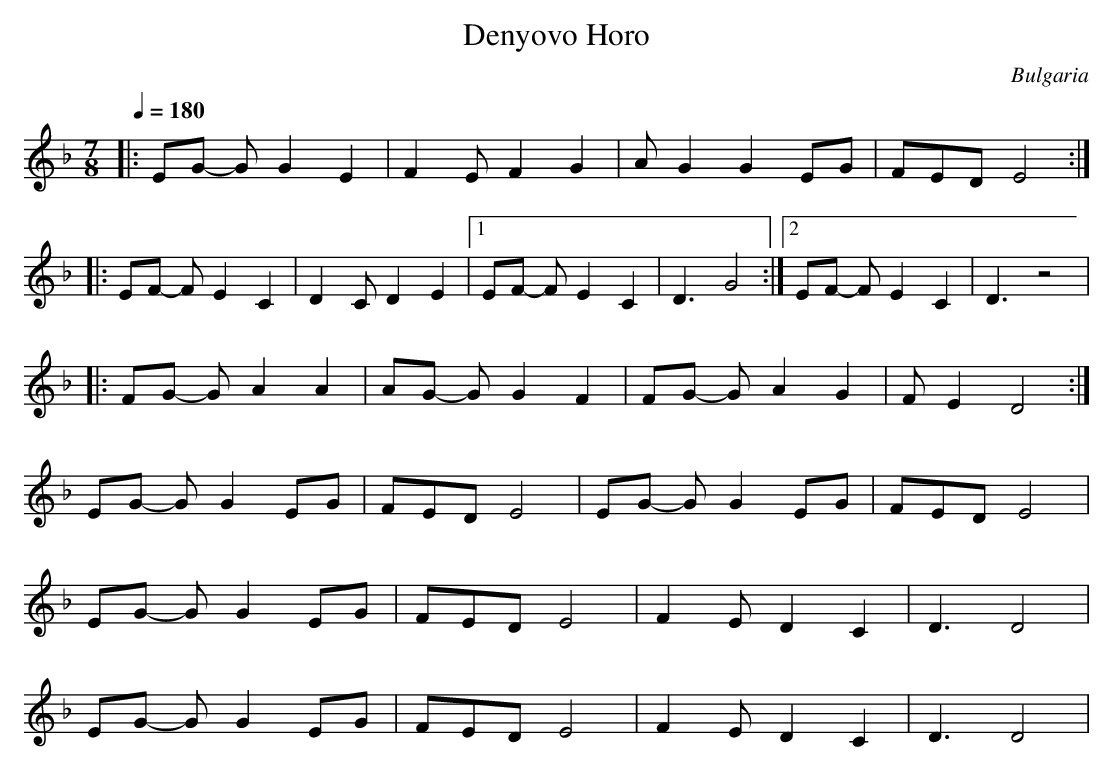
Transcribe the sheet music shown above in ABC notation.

X:1
T:Denyovo Horo
O:Bulgaria
L:1/8
M:7/8
Q:1/4=180
K:Dm
|:!drum! EG- G G2 E2| F2 E F2 G2| A G2 G2 EG| FED E4:|
|:EF- F E2 C2| D2 C D2 E2|[1 EF- F E2 C2| D3 G4 :|[2 EF- F E2 C2|  D3 z4 |
|: FG- G A2 A2| AG- G G2 F2| FG- G A2 G2| FE2 D4:|
EG- G G2 EG| FED E4| EG- G G2 EG| FED E4|
EG- G G2 EG| FED E4| F2E D2 C2| D3 D4|
EG- G G2 EG| FED E4| F2E D2 C2| D3 D4|
